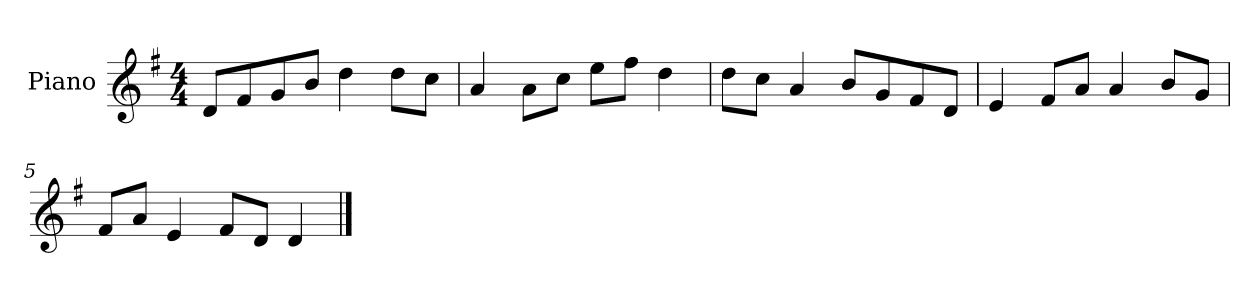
**kern
*part1
*staff1
*I"Piano
*I'P-no
*clefG2
*k[f#]
*M4/4
*MM90
=1
8d/L
8f#/
8g/
8b/J
4dd\
8dd\L
8cc\J
=2
4a/
8a\L
8cc\J
8ee\L
8ff#\J
4dd\
=3
8dd\L
8cc\J
4a/
8b/L
8g/
8f#/
8d/J
=4
4e/
8f#/L
8a/J
4a/
8b/L
8g/J
=5
8f#/L
8a/J
4e/
8f#/L
8d/J
4d/
==
*-
